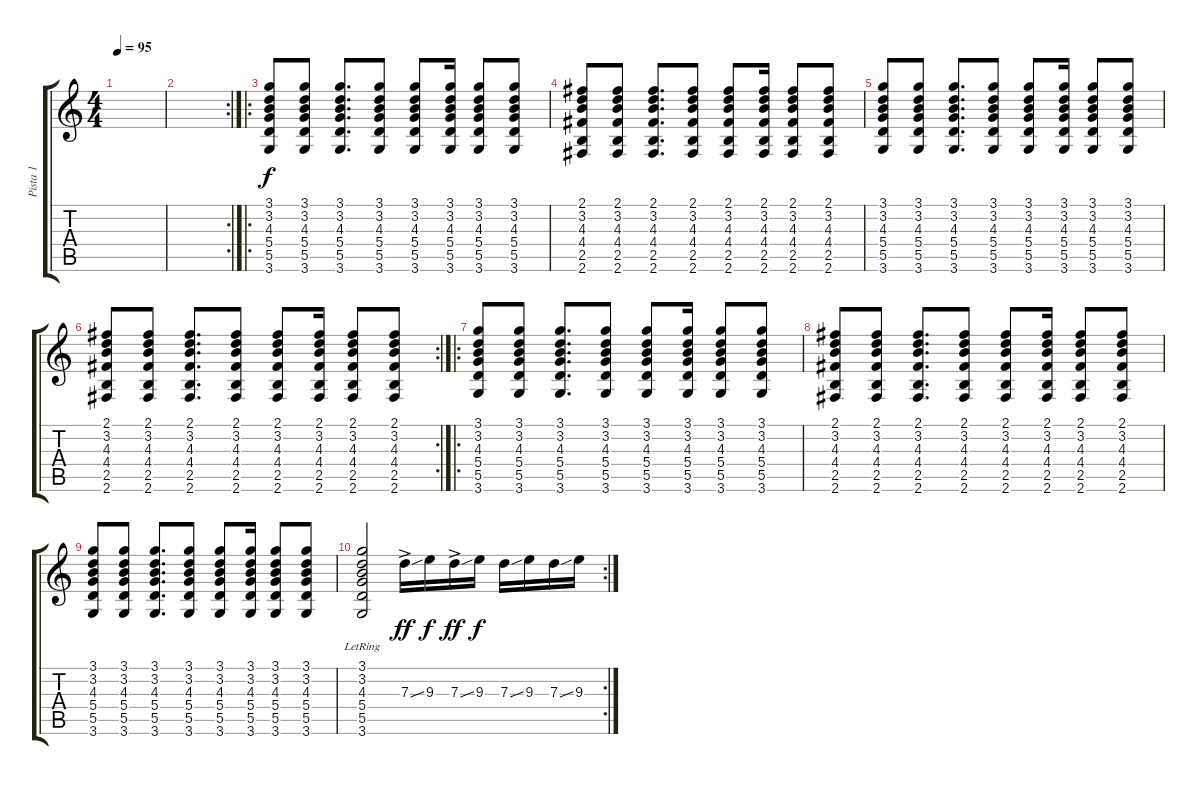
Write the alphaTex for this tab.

\track ("Pista 1" "Pista 1") {instrument electricguitarmuted}
\staff {score tabs}
\tuning (E4 B3 G3 D3 A2 E2) {hide}
\ts (4 4)
\tempo 95
\clef g2
\ks c
|
\rc 2
|
\ro
(3.1 3.2 4.3 5.4 5.5 3.6).8{dy f volume 12} (3.1 3.2 4.3 5.4 5.5 3.6).8 (3.1 3.2 4.3 5.4 5.5 3.6).8{d} (3.1 3.2 4.3 5.4 5.5 3.6).8 (3.1 3.2 4.3 5.4 5.5 3.6).8 (3.1 3.2 4.3 5.4 5.5 3.6).16 (3.1 3.2 4.3 5.4 5.5 3.6).8 (3.1 3.2 4.3 5.4 5.5 3.6).8 |
(2.1 3.2 4.3 4.4 2.5 2.6).8 (2.1 3.2 4.3 4.4 2.5 2.6).8 (2.1 3.2 4.3 4.4 2.5 2.6).8{d} (2.1 3.2 4.3 4.4 2.5 2.6).8 (2.1 3.2 4.3 4.4 2.5 2.6).8 (2.1 3.2 4.3 4.4 2.5 2.6).16 (2.1 3.2 4.3 4.4 2.5 2.6).8 (2.1 3.2 4.3 4.4 2.5 2.6).8 |
(3.1 3.2 4.3 5.4 5.5 3.6).8 (3.1 3.2 4.3 5.4 5.5 3.6).8 (3.1 3.2 4.3 5.4 5.5 3.6).8{d} (3.1 3.2 4.3 5.4 5.5 3.6).8 (3.1 3.2 4.3 5.4 5.5 3.6).8 (3.1 3.2 4.3 5.4 5.5 3.6).16 (3.1 3.2 4.3 5.4 5.5 3.6).8 (3.1 3.2 4.3 5.4 5.5 3.6).8 |
\rc 2
(2.1 3.2 4.3 4.4 2.5 2.6).8 (2.1 3.2 4.3 4.4 2.5 2.6).8 (2.1 3.2 4.3 4.4 2.5 2.6).8{d} (2.1 3.2 4.3 4.4 2.5 2.6).8 (2.1 3.2 4.3 4.4 2.5 2.6).8 (2.1 3.2 4.3 4.4 2.5 2.6).16 (2.1 3.2 4.3 4.4 2.5 2.6).8 (2.1 3.2 4.3 4.4 2.5 2.6).8 |
\ro
(3.1 3.2 4.3 5.4 5.5 3.6).8{volume 12} (3.1 3.2 4.3 5.4 5.5 3.6).8 (3.1 3.2 4.3 5.4 5.5 3.6).8{d} (3.1 3.2 4.3 5.4 5.5 3.6).8 (3.1 3.2 4.3 5.4 5.5 3.6).8 (3.1 3.2 4.3 5.4 5.5 3.6).16 (3.1 3.2 4.3 5.4 5.5 3.6).8 (3.1 3.2 4.3 5.4 5.5 3.6).8 |
(2.1 3.2 4.3 4.4 2.5 2.6).8 (2.1 3.2 4.3 4.4 2.5 2.6).8 (2.1 3.2 4.3 4.4 2.5 2.6).8{d} (2.1 3.2 4.3 4.4 2.5 2.6).8 (2.1 3.2 4.3 4.4 2.5 2.6).8 (2.1 3.2 4.3 4.4 2.5 2.6).16 (2.1 3.2 4.3 4.4 2.5 2.6).8 (2.1 3.2 4.3 4.4 2.5 2.6).8 |
(3.1 3.2 4.3 5.4 5.5 3.6).8 (3.1 3.2 4.3 5.4 5.5 3.6).8 (3.1 3.2 4.3 5.4 5.5 3.6).8{d} (3.1 3.2 4.3 5.4 5.5 3.6).8 (3.1 3.2 4.3 5.4 5.5 3.6).8 (3.1 3.2 4.3 5.4 5.5 3.6).16 (3.1 3.2 4.3 5.4 5.5 3.6).8 (3.1 3.2 4.3 5.4 5.5 3.6).8 |
\rc 2
(3.1{lr} 3.2{lr} 4.3{lr} 5.4{lr} 5.5{lr} 3.6{lr}).2 7.3{ss ac}.16{dy ff} 9.3.16{dy f} 7.3{ss ac}.16{dy ff} 9.3.16{dy f} 7.3{ss}.16 9.3.16 7.3{ss}.16 9.3.16
